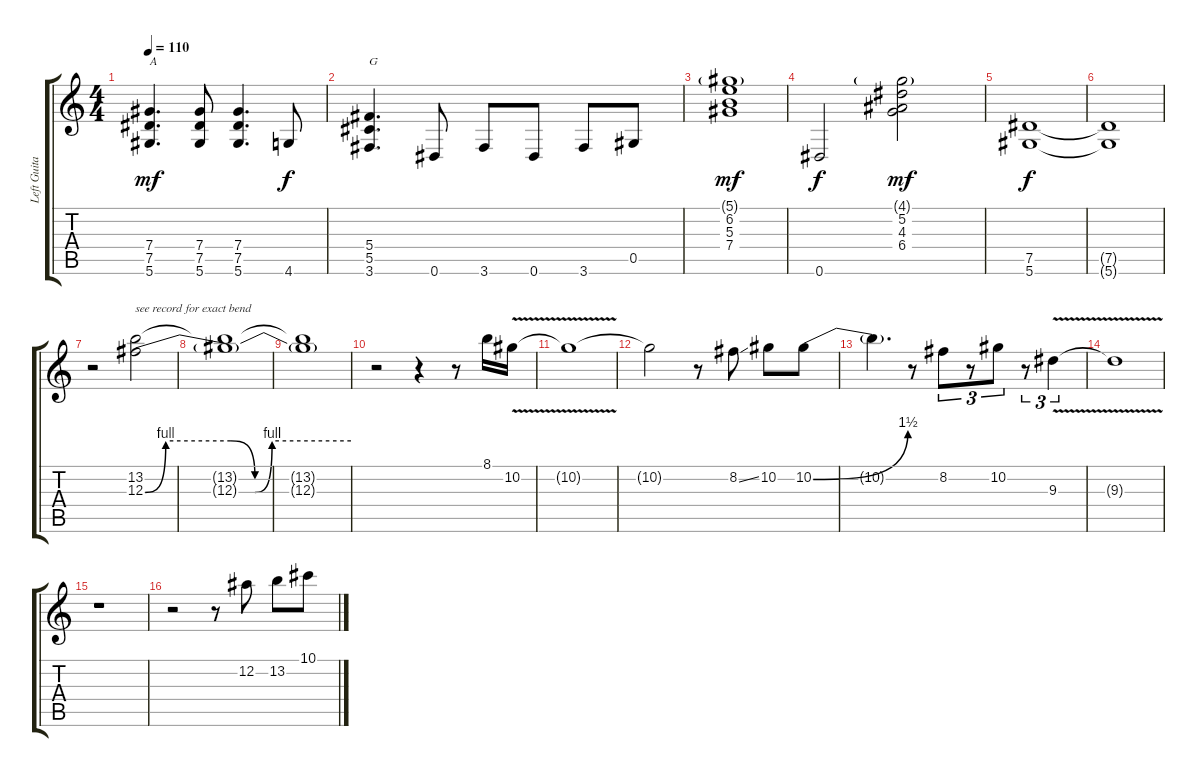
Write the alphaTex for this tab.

\track ("Left Guitar" "Left Guita") {instrument overdrivenguitar}
\staff {score tabs}
\tuning (Eb4 Bb3 Gb3 Db3 Ab2 Eb2) {hide}
\ts (4 4)
\tempo 110
\clef g2
\ks c
(7.4 7.5 5.6).4{d txt "A" dy mf} (7.4 7.5 5.6).8 (7.4 7.5 5.6).4{d} 4.6.8{dy f} |
(5.4 5.5 3.6).4{d txt "G"} 0.6.8 3.6.8 0.6.8 3.6.8 0.5.8 |
(5.1{g} 6.2 5.3 7.4).1{dy mf} |
0.6.2{dy f} (4.1{g} 5.2 4.3 6.4).2{dy mf} |
(7.5 5.6).1{dy f} |
(7.5{t} 5.6{t}).1 |
r.2 (13.2 12.3{be (custom 0 0 6 4 25 4 32 0 37 4 60 4)}).2{txt "see record for exact bend"} |
(13.2{t} 12.3{t}).1 |
(13.2{t} 12.3{t}).1 |
r.2 r.4 r.8 8.1.16 10.2{v}.16 |
10.2{t}.1 |
10.2{t}.2 r.8 8.2{ss}.8 10.2.8 10.2{be (bend 0 0 60 6)}.8 |
10.2{t}.4{d} r.8 8.2.8{tu (3 2)} r.8{tu (3 2)} 10.2.8{tu (3 2)} r.8{tu (3 2)} 9.3{v}.4{tu (3 2)} |
9.3{t}.1 |
r.1 |
r.2 r.8 12.2.8 13.2.8 10.1{ss}.8
